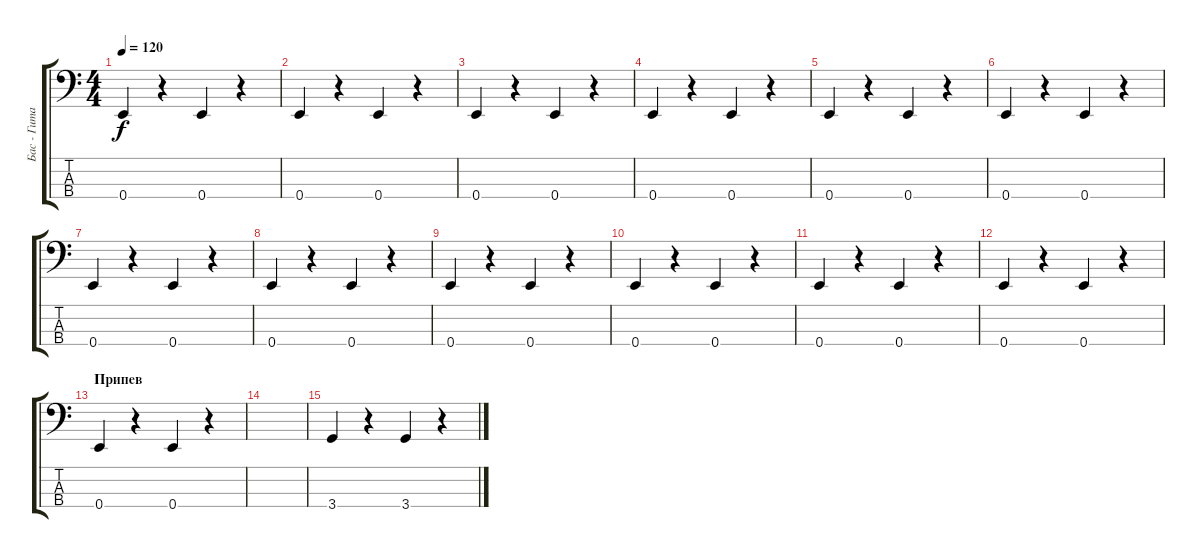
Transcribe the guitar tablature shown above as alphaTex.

\track ("Бас - Гитара" "Бас - Гита") {instrument electricbassfinger}
\staff {score tabs}
\tuning (G2 D2 A1 E1) {hide}
\ts (4 4)
\tempo 120
\clef f4
\ks c
0.4.4{dy f} r.4 0.4.4 r.4 |
0.4.4 r.4 0.4.4 r.4 |
0.4.4 r.4 0.4.4 r.4 |
0.4.4 r.4 0.4.4 r.4 |
0.4.4 r.4 0.4.4 r.4 |
0.4.4 r.4 0.4.4 r.4 |
0.4.4 r.4 0.4.4 r.4 |
0.4.4 r.4 0.4.4 r.4 |
0.4.4 r.4 0.4.4 r.4 |
0.4.4 r.4 0.4.4 r.4 |
0.4.4 r.4 0.4.4 r.4 |
0.4.4 r.4 0.4.4 r.4 |
\section ("" "Припев")
0.4.4 r.4 0.4.4 r.4 |
|
3.4.4 r.4 3.4.4 r.4
